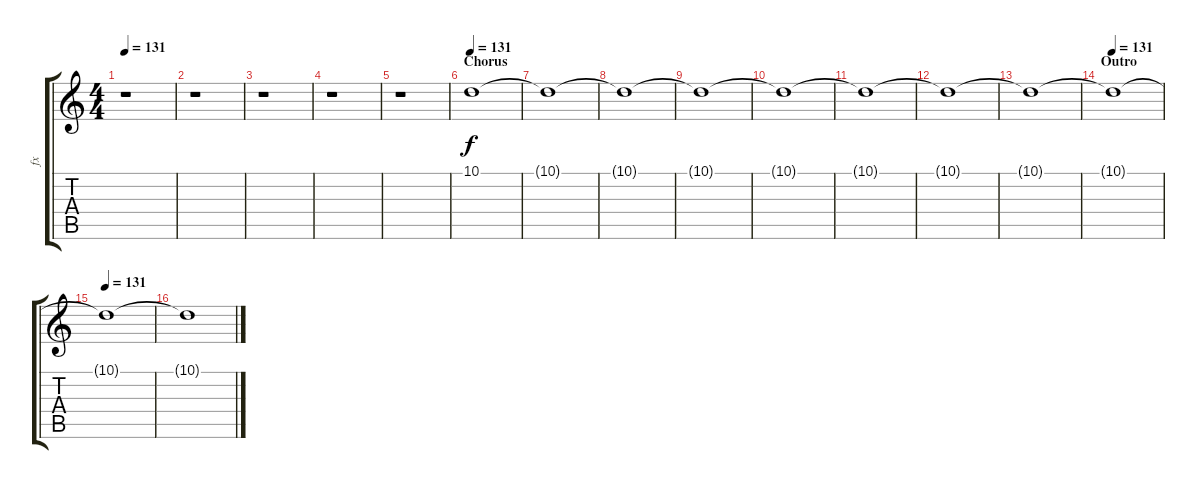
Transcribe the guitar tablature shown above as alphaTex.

\track ("fx" "fx") {instrument pad2warm}
\staff {score tabs}
\tuning (E4 B3 G3 D3 A2 E2) {hide}
\ts (4 4)
\tempo 131
\clef g2
\ks c
r.1{dy f} |
r.1 |
r.1 |
r.1 |
r.1 |
\section ("" "Chorus")
\tempo 131
10.1.1{volume 7 balance 8 instrument pad2warm} |
10.1{t}.1 |
10.1{t}.1 |
10.1{t}.1 |
10.1{t}.1 |
10.1{t}.1 |
10.1{t}.1 |
10.1{t}.1 |
\section ("" "Outro")
\tempo 131
10.1{t}.1 |
\tempo 131
10.1{t}.1 |
10.1{t}.1
